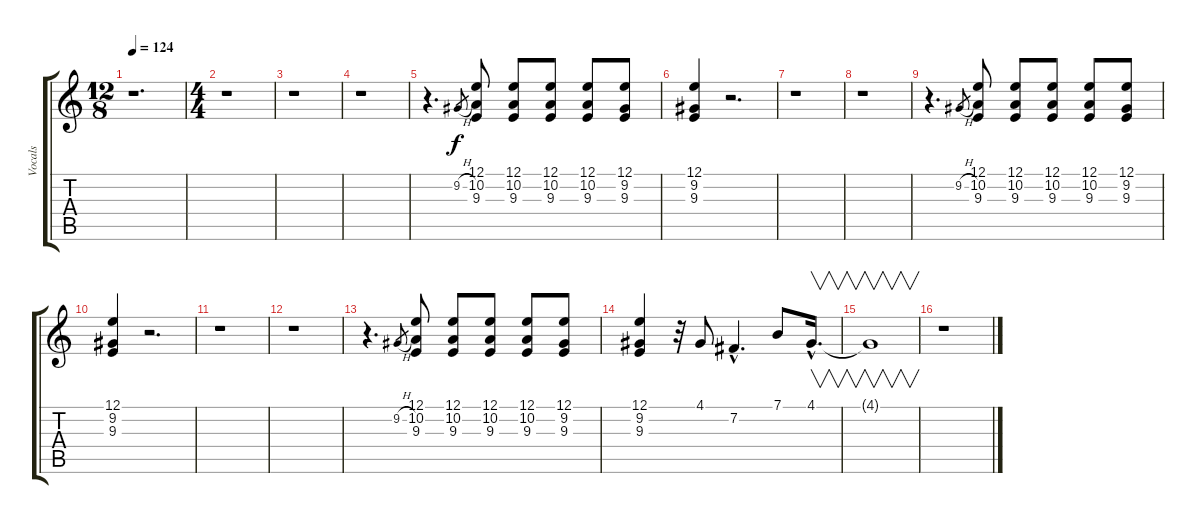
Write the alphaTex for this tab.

\track ("Vocals" "Vocals") {instrument lead2sawtooth}
\staff {score tabs}
\tuning (E4 B3 G3 D3 A2 E2) {hide}
\ts (12 8)
\tempo 124
\clef g2
\ks c
r.1{d dy f} |
\ts (4 4)
r.1 |
r.1 |
r.1 |
r.4{d} 9.2{h}.8{gr} (12.1 10.2 9.3).8 (12.1 10.2 9.3).8 (12.1 10.2 9.3).8 (12.1 10.2 9.3).8 (12.1 9.2 9.3).8 |
(12.1 9.2 9.3).4 r.2{d} |
r.1 |
r.1 |
r.4{d} 9.2{h}.8{gr} (12.1 10.2 9.3).8 (12.1 10.2 9.3).8 (12.1 10.2 9.3).8 (12.1 10.2 9.3).8 (12.1 9.2 9.3).8 |
(12.1 9.2 9.3).4 r.2{d} |
r.1 |
r.1 |
r.4{d} 9.2{h}.8{gr} (12.1 10.2 9.3).8 (12.1 10.2 9.3).8 (12.1 10.2 9.3).8 (12.1 10.2 9.3).8 (12.1 9.2 9.3).8 |
(12.1 9.2 9.3).4 r.32 4.1.8 7.2{hac}.4{d} 7.1.8 4.1{hac}.16{v d volume 11} |
4.1{t}.1{v} |
r.1
